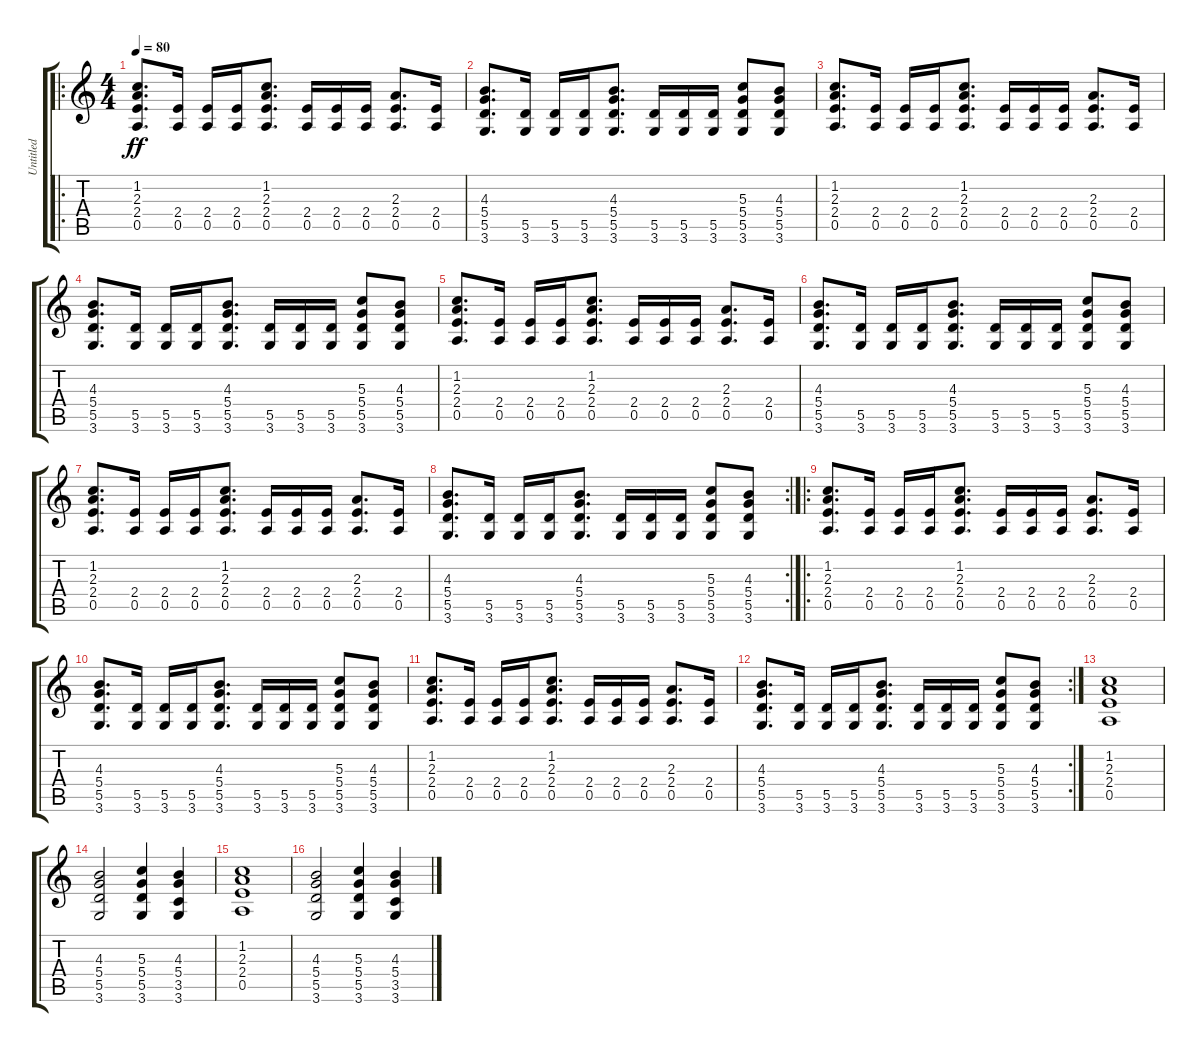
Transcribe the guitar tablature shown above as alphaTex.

\track ("Untitled" "Untitled") {instrument overdrivenguitar}
\staff {score tabs}
\tuning (E4 B3 G3 D3 A2 E2) {hide}
\ro
\ts (4 4)
\tempo 80
\clef g2
\ks c
(1.2 2.3 2.4 0.5).8{d dy ff} (2.4 0.5).16 (2.4 0.5).16 (2.4 0.5).16 (1.2 2.3 2.4 0.5).8{d} (2.4 0.5).16 (2.4 0.5).16 (2.4 0.5).16 (2.3 2.4 0.5).8{d} (2.4 0.5).16 |
(4.3 5.4 5.5 3.6).8{d} (5.5 3.6).16 (5.5 3.6).16 (5.5 3.6).16 (4.3 5.4 5.5 3.6).8{d} (5.5 3.6).16 (5.5 3.6).16 (5.5 3.6).16 (5.3 5.4 5.5 3.6).8 (4.3 5.4 5.5 3.6).8 |
(1.2 2.3 2.4 0.5).8{d} (2.4 0.5).16 (2.4 0.5).16 (2.4 0.5).16 (1.2 2.3 2.4 0.5).8{d} (2.4 0.5).16 (2.4 0.5).16 (2.4 0.5).16 (2.3 2.4 0.5).8{d} (2.4 0.5).16 |
(4.3 5.4 5.5 3.6).8{d} (5.5 3.6).16 (5.5 3.6).16 (5.5 3.6).16 (4.3 5.4 5.5 3.6).8{d} (5.5 3.6).16 (5.5 3.6).16 (5.5 3.6).16 (5.3 5.4 5.5 3.6).8 (4.3 5.4 5.5 3.6).8 |
(1.2 2.3 2.4 0.5).8{d} (2.4 0.5).16 (2.4 0.5).16 (2.4 0.5).16 (1.2 2.3 2.4 0.5).8{d} (2.4 0.5).16 (2.4 0.5).16 (2.4 0.5).16 (2.3 2.4 0.5).8{d} (2.4 0.5).16 |
(4.3 5.4 5.5 3.6).8{d} (5.5 3.6).16 (5.5 3.6).16 (5.5 3.6).16 (4.3 5.4 5.5 3.6).8{d} (5.5 3.6).16 (5.5 3.6).16 (5.5 3.6).16 (5.3 5.4 5.5 3.6).8 (4.3 5.4 5.5 3.6).8 |
(1.2 2.3 2.4 0.5).8{d} (2.4 0.5).16 (2.4 0.5).16 (2.4 0.5).16 (1.2 2.3 2.4 0.5).8{d} (2.4 0.5).16 (2.4 0.5).16 (2.4 0.5).16 (2.3 2.4 0.5).8{d} (2.4 0.5).16 |
\rc 2
(4.3 5.4 5.5 3.6).8{d} (5.5 3.6).16 (5.5 3.6).16 (5.5 3.6).16 (4.3 5.4 5.5 3.6).8{d} (5.5 3.6).16 (5.5 3.6).16 (5.5 3.6).16 (5.3 5.4 5.5 3.6).8 (4.3 5.4 5.5 3.6).8 |
\ro
(1.2 2.3 2.4 0.5).8{d} (2.4 0.5).16 (2.4 0.5).16 (2.4 0.5).16 (1.2 2.3 2.4 0.5).8{d} (2.4 0.5).16 (2.4 0.5).16 (2.4 0.5).16 (2.3 2.4 0.5).8{d} (2.4 0.5).16 |
(4.3 5.4 5.5 3.6).8{d} (5.5 3.6).16 (5.5 3.6).16 (5.5 3.6).16 (4.3 5.4 5.5 3.6).8{d} (5.5 3.6).16 (5.5 3.6).16 (5.5 3.6).16 (5.3 5.4 5.5 3.6).8 (4.3 5.4 5.5 3.6).8 |
(1.2 2.3 2.4 0.5).8{d} (2.4 0.5).16 (2.4 0.5).16 (2.4 0.5).16 (1.2 2.3 2.4 0.5).8{d} (2.4 0.5).16 (2.4 0.5).16 (2.4 0.5).16 (2.3 2.4 0.5).8{d} (2.4 0.5).16 |
\rc 2
(4.3 5.4 5.5 3.6).8{d} (5.5 3.6).16 (5.5 3.6).16 (5.5 3.6).16 (4.3 5.4 5.5 3.6).8{d} (5.5 3.6).16 (5.5 3.6).16 (5.5 3.6).16 (5.3 5.4 5.5 3.6).8 (4.3 5.4 5.5 3.6).8 |
(1.2 2.3 2.4 0.5).1 |
(4.3 5.4 5.5 3.6).2 (5.3 5.4 5.5 3.6).4 (4.3 5.4 3.5 3.6).4 |
(1.2 2.3 2.4 0.5).1 |
(4.3 5.4 5.5 3.6).2 (5.3 5.4 5.5 3.6).4 (4.3 5.4 3.5 3.6).4
